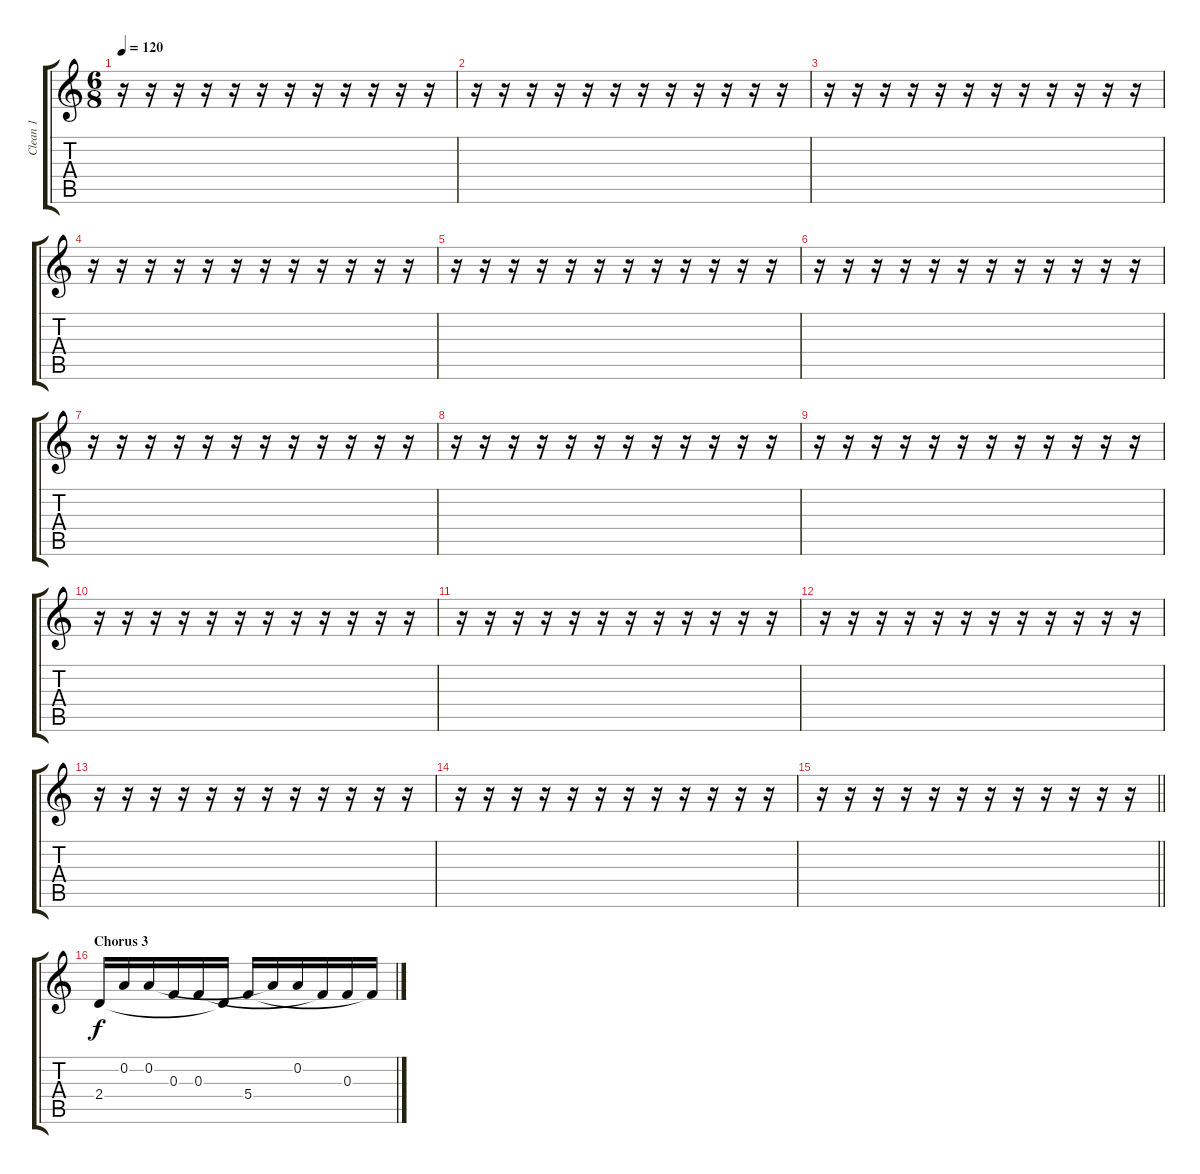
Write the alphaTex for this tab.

\track ("Clean 1" "Clean 1") {instrument electricguitarclean}
\staff {score tabs}
\tuning (D4 A3 F3 C3 G2 D2) {hide}
\ts (6 8)
\tempo 120
\clef g2
\ks c
r.16{dy f} r.16 r.16 r.16 r.16 r.16 r.16 r.16 r.16 r.16 r.16 r.16 |
r.16 r.16 r.16 r.16 r.16 r.16 r.16 r.16 r.16 r.16 r.16 r.16 |
r.16 r.16 r.16 r.16 r.16 r.16 r.16 r.16 r.16 r.16 r.16 r.16 |
r.16 r.16 r.16 r.16 r.16 r.16 r.16 r.16 r.16 r.16 r.16 r.16 |
r.16 r.16 r.16 r.16 r.16 r.16 r.16 r.16 r.16 r.16 r.16 r.16 |
r.16 r.16 r.16 r.16 r.16 r.16 r.16 r.16 r.16 r.16 r.16 r.16 |
r.16 r.16 r.16 r.16 r.16 r.16 r.16 r.16 r.16 r.16 r.16 r.16 |
r.16 r.16 r.16 r.16 r.16 r.16 r.16 r.16 r.16 r.16 r.16 r.16 |
r.16 r.16 r.16 r.16 r.16 r.16 r.16 r.16 r.16 r.16 r.16 r.16 |
r.16 r.16 r.16 r.16 r.16 r.16 r.16 r.16 r.16 r.16 r.16 r.16 |
r.16 r.16 r.16 r.16 r.16 r.16 r.16 r.16 r.16 r.16 r.16 r.16 |
r.16 r.16 r.16 r.16 r.16 r.16 r.16 r.16 r.16 r.16 r.16 r.16 |
r.16 r.16 r.16 r.16 r.16 r.16 r.16 r.16 r.16 r.16 r.16 r.16 |
r.16 r.16 r.16 r.16 r.16 r.16 r.16 r.16 r.16 r.16 r.16 r.16 |
\barLineRight lightlight
r.16 r.16 r.16 r.16 r.16 r.16 r.16 r.16 r.16 r.16 r.16 r.16 |
\section ("" "Chorus 3")
2.4.16 0.2.16 0.2.16 0.3.16 0.3.16 2.4{t}.16 5.4.16 0.2{t}.16 0.2.16 0.3{t}.16 0.3.16 5.4{t}.16
